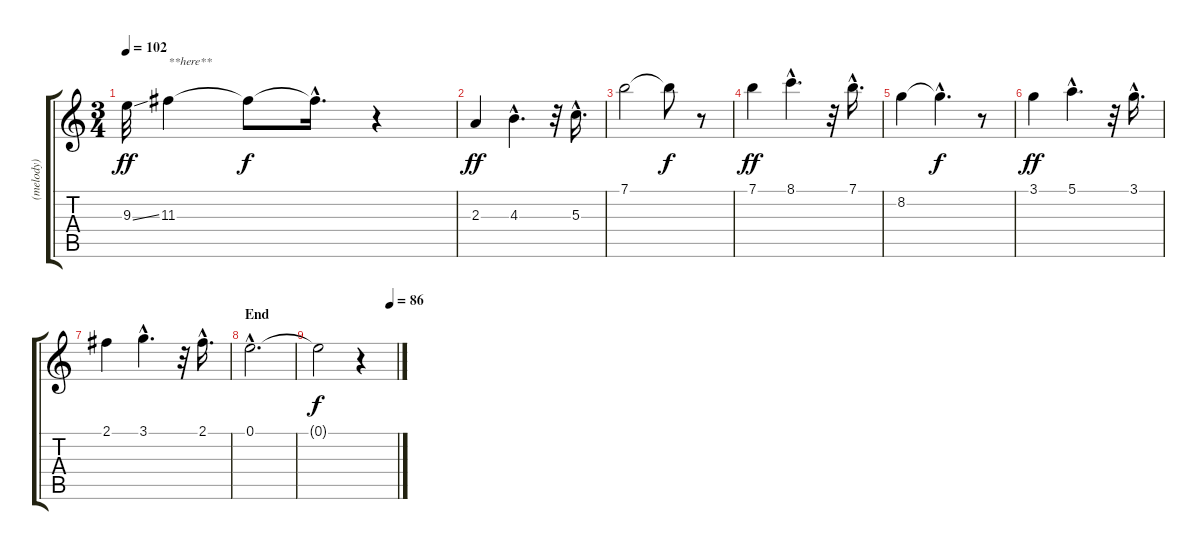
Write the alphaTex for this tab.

\track ("(melody)" "(melody)") {instrument acousticguitarsteel}
\staff {score tabs}
\tuning (E4 B3 G3 D3 A2 E2) {hide}
\ts (3 4)
\tempo 102
\clef g2
\ks c
9.3{ss}.32{dy ff} 11.3.4{txt "**here**"} 11.3{t}.8{dy f} 11.3{hac t}.16{d} r.4 |
2.3.4{dy ff} 4.3{hac}.4{d} r.32 5.3{hac}.16{d} |
7.1.2 7.1{t}.8{dy f} r.8 |
7.1.4{dy ff} 8.1{hac}.4{d} r.32 7.1{hac}.16{d} |
8.2.4 8.2{hac t}.4{d dy f} r.8 |
3.1.4{dy ff} 5.1{hac}.4{d} r.32 3.1{hac}.16{d} |
2.1.4 3.1{hac}.4{d} r.32 2.1{hac}.16{d} |
\section ("" "End")
0.1{hac}.2{d} |
\tempo (86 0.9166666666666666)
0.1{t}.2{dy f} r.4
